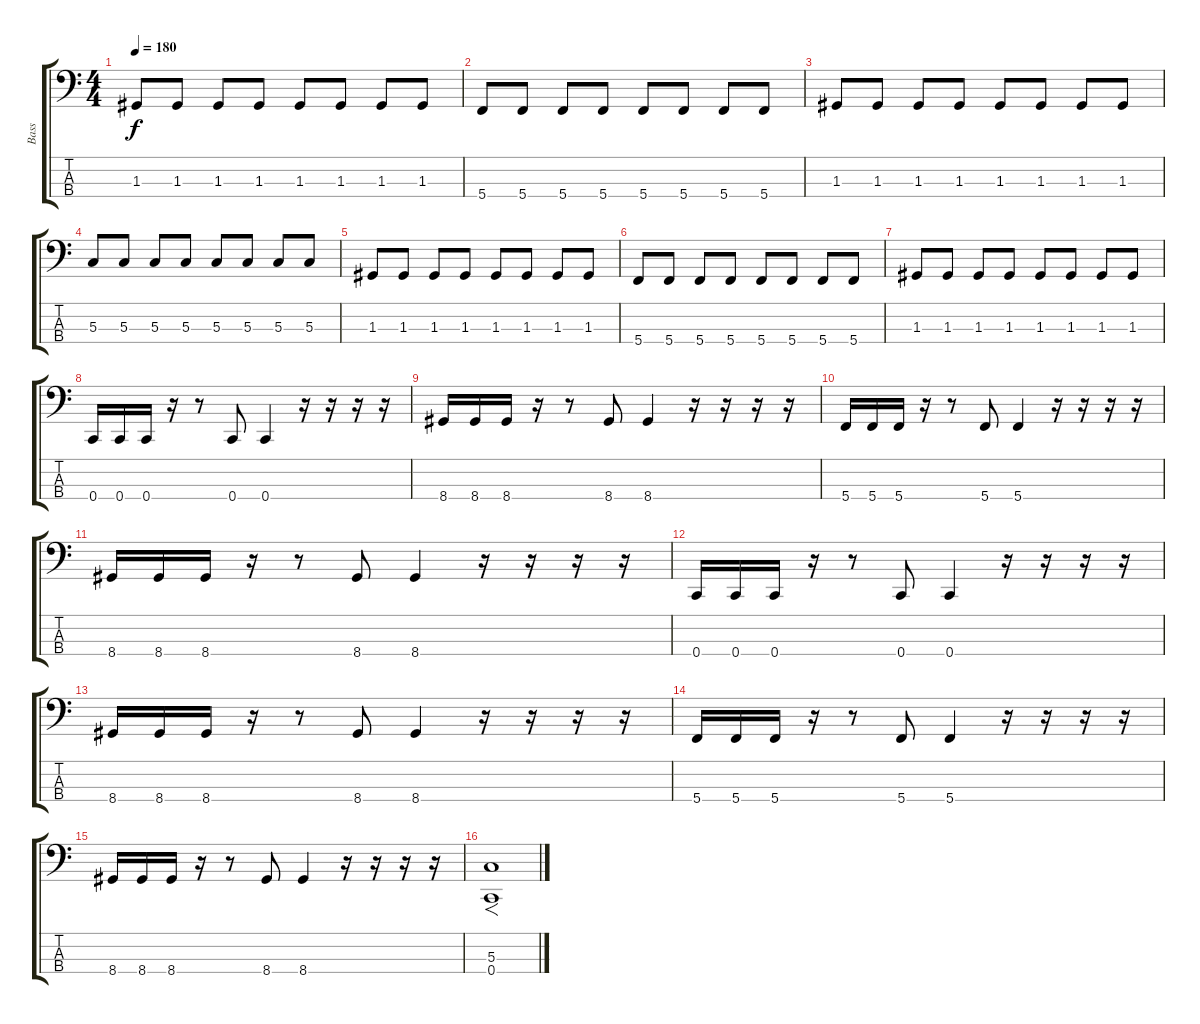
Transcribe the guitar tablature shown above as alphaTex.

\track ("Bass" "Bass") {instrument electricbasspick}
\staff {score tabs}
\tuning (F2 C2 G1 C1) {hide}
\ts (4 4)
\tempo 180
\clef f4
\ks c
1.3.8{dy f} 1.3.8 1.3.8 1.3.8 1.3.8 1.3.8 1.3.8 1.3.8 |
5.4.8 5.4.8 5.4.8 5.4.8 5.4.8 5.4.8 5.4.8 5.4.8 |
1.3.8 1.3.8 1.3.8 1.3.8 1.3.8 1.3.8 1.3.8 1.3.8 |
5.3.8 5.3.8 5.3.8 5.3.8 5.3.8 5.3.8 5.3.8 5.3.8 |
1.3.8 1.3.8 1.3.8 1.3.8 1.3.8 1.3.8 1.3.8 1.3.8 |
5.4.8 5.4.8 5.4.8 5.4.8 5.4.8 5.4.8 5.4.8 5.4.8 |
1.3.8 1.3.8 1.3.8 1.3.8 1.3.8 1.3.8 1.3.8 1.3.8 |
0.4.16 0.4.16 0.4.16 r.16 r.8 0.4.8 0.4.4 r.16 r.16 r.16 r.16 |
8.4.16 8.4.16 8.4.16 r.16 r.8 8.4.8 8.4.4 r.16 r.16 r.16 r.16 |
5.4.16 5.4.16 5.4.16 r.16 r.8 5.4.8 5.4.4 r.16 r.16 r.16 r.16 |
8.4.16 8.4.16 8.4.16 r.16 r.8 8.4.8 8.4.4 r.16 r.16 r.16 r.16 |
0.4.16 0.4.16 0.4.16 r.16 r.8 0.4.8 0.4.4 r.16 r.16 r.16 r.16 |
8.4.16 8.4.16 8.4.16 r.16 r.8 8.4.8 8.4.4 r.16 r.16 r.16 r.16 |
5.4.16 5.4.16 5.4.16 r.16 r.8 5.4.8 5.4.4 r.16 r.16 r.16 r.16 |
8.4.16 8.4.16 8.4.16 r.16 r.8 8.4.8 8.4.4 r.16 r.16 r.16 r.16 |
(5.3 0.4).1{f}
